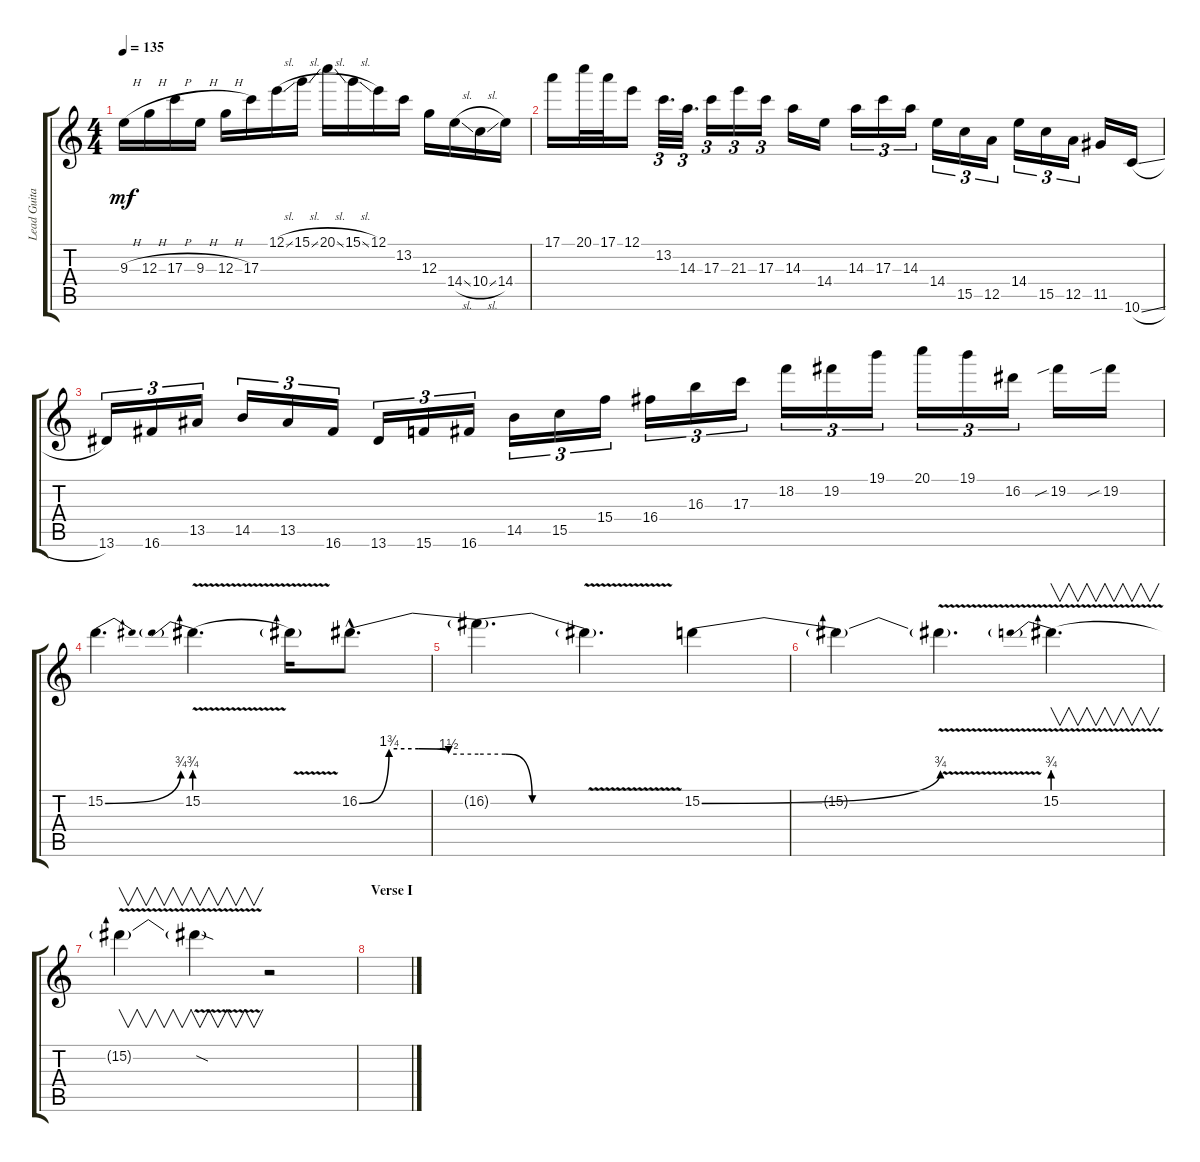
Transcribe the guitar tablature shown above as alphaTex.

\track ("Lead Guitar (Main)" "Lead Guita") {instrument acousticguitarsteel}
\staff {score tabs}
\tuning (E4 B3 G3 D3 A2 D2) {hide}
\ts (4 4)
\tempo 135
\clef g2
\ks c
9.3{h}.16{dy mf} 12.3{h}.16 17.3{h}.16 9.3{h}.16 12.3{h}.16 17.3.16 12.1{sl}.16 15.1{sl}.16 20.1{sl}.16 15.1{sl}.16 12.1.16 13.2.16 12.3.16 14.4{sl}.16 10.4{sl}.16 14.4.16 |
17.1.16 20.1.32 17.1.32 12.1.16 13.2.32{d tu (3 2)} 14.3.32{d tu (3 2)} 17.3.16{tu (3 2)} 21.3.16{tu (3 2)} 17.3.16{tu (3 2)} 14.3.16 14.4.16 14.3.16{tu (3 2)} 17.3.16{tu (3 2)} 14.3.16{tu (3 2)} 14.4.16{tu (3 2)} 15.5.16{tu (3 2)} 12.5.16{tu (3 2)} 14.4.16{tu (3 2)} 15.5.16{tu (3 2)} 12.5.16{tu (3 2)} 11.5.16 10.6{sl}.16 |
13.6.16{tu (3 2)} 16.6.16{tu (3 2)} 13.5.16{tu (3 2)} 14.5.16{tu (3 2)} 13.5.16{tu (3 2)} 16.6.16{tu (3 2)} 13.6.16{tu (3 2)} 15.6.16{tu (3 2)} 16.6.16{tu (3 2)} 14.5.16{tu (3 2)} 15.5.16{tu (3 2)} 15.4.16{tu (3 2)} 16.4.16{tu (3 2)} 16.3.16{tu (3 2)} 17.3.16{tu (3 2)} 18.2.16{tu (3 2)} 19.2.16{tu (3 2)} 19.1.16{tu (3 2)} 20.1.16{tu (3 2)} 19.1.16{tu (3 2)} 16.2.16{tu (3 2)} 19.2{sib}.16 19.2{sib}.16 |
15.2{be (bend 0 0 60 3)}.4{d} 15.2{be (prebend 0 3 60 3) v}.4{d} 15.2{v t}.16 16.2{be (custom 0 0 15 7 30 7 45 6 60 6) hac}.8{d} |
16.2{be (custom 0 6 15 6 30 0 60 0) t}.4{d} 16.2{v t}.4{d} 15.2{be (bend 0 0 60 3)}.4 |
15.2{t}.4 15.2{v t}.4{d} 15.2{be (prebend 0 3 60 3) v}.4{v d} |
15.2{v t}.4{v} 15.2{v sod t}.4{v} r.2 |
\section ("" "Verse I")
